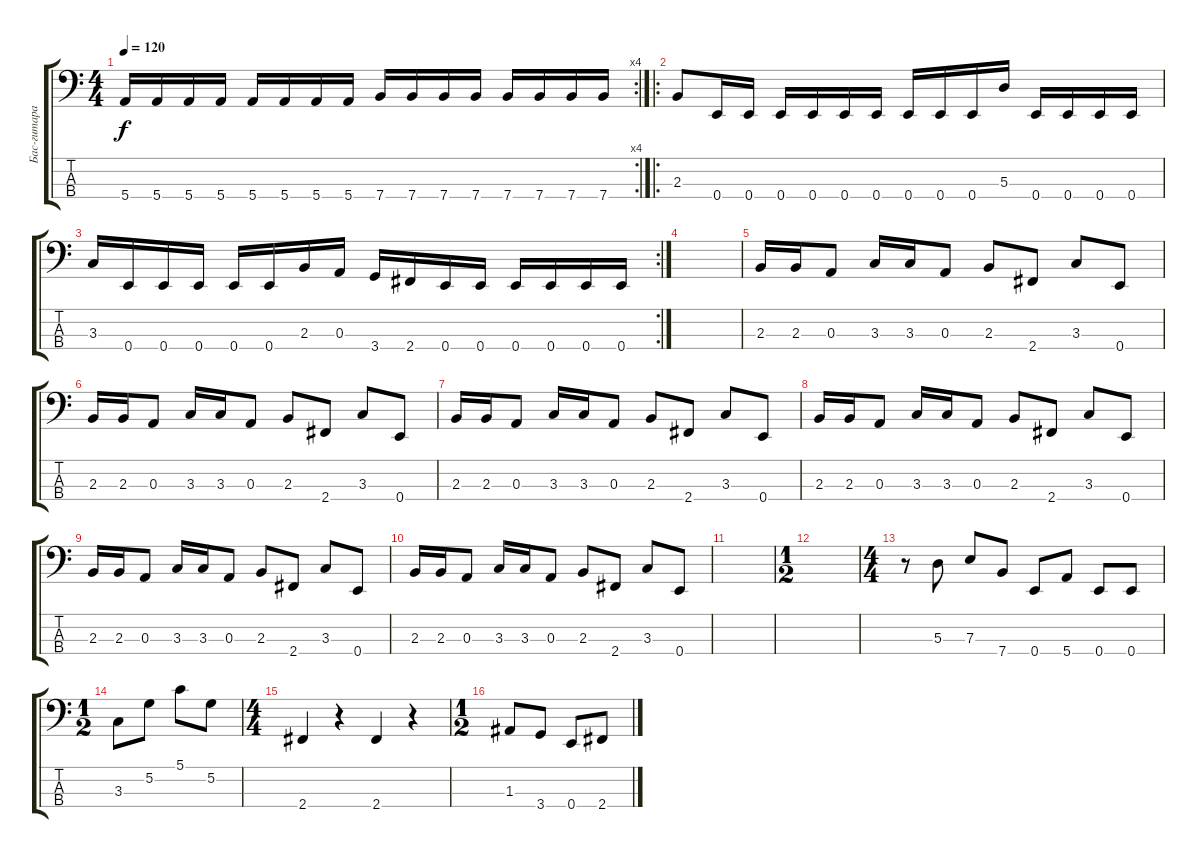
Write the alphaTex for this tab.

\track ("Бас-гитара" "Бас-гитара") {instrument electricbasspick}
\staff {score tabs}
\tuning (G2 D2 A1 E1) {hide}
\rc 4
\ts (4 4)
\tempo 120
\clef f4
\ks c
5.4.16{dy f} 5.4.16 5.4.16 5.4.16 5.4.16 5.4.16 5.4.16 5.4.16 7.4.16 7.4.16 7.4.16 7.4.16 7.4.16 7.4.16 7.4.16 7.4.16 |
\ro
2.3.8 0.4.16 0.4.16 0.4.16 0.4.16 0.4.16 0.4.16 0.4.16 0.4.16 0.4.16 5.3.16 0.4.16 0.4.16 0.4.16 0.4.16 |
\rc 2
3.3.16 0.4.16 0.4.16 0.4.16 0.4.16 0.4.16 2.3.16 0.3.16 3.4.16 2.4.16 0.4.16 0.4.16 0.4.16 0.4.16 0.4.16 0.4.16 |
|
2.3.16 2.3.16 0.3.8 3.3.16 3.3.16 0.3.8 2.3.8 2.4.8 3.3.8 0.4.8 |
2.3.16 2.3.16 0.3.8 3.3.16 3.3.16 0.3.8 2.3.8 2.4.8 3.3.8 0.4.8 |
2.3.16 2.3.16 0.3.8 3.3.16 3.3.16 0.3.8 2.3.8 2.4.8 3.3.8 0.4.8 |
2.3.16 2.3.16 0.3.8 3.3.16 3.3.16 0.3.8 2.3.8 2.4.8 3.3.8 0.4.8 |
2.3.16 2.3.16 0.3.8 3.3.16 3.3.16 0.3.8 2.3.8 2.4.8 3.3.8 0.4.8 |
2.3.16 2.3.16 0.3.8 3.3.16 3.3.16 0.3.8 2.3.8 2.4.8 3.3.8 0.4.8 |
|
\ts (1 2)
|
\ts (4 4)
r.8 5.3.8 7.3.8 7.4.8 0.4.8 5.4.8 0.4.8 0.4.8 |
\ts (1 2)
3.3.8 5.2.8 5.1.8 5.2.8 |
\ts (4 4)
2.4.4 r.4 2.4.4 r.4 |
\ts (1 2)
1.3.8 3.4.8 0.4.8 2.4.8
